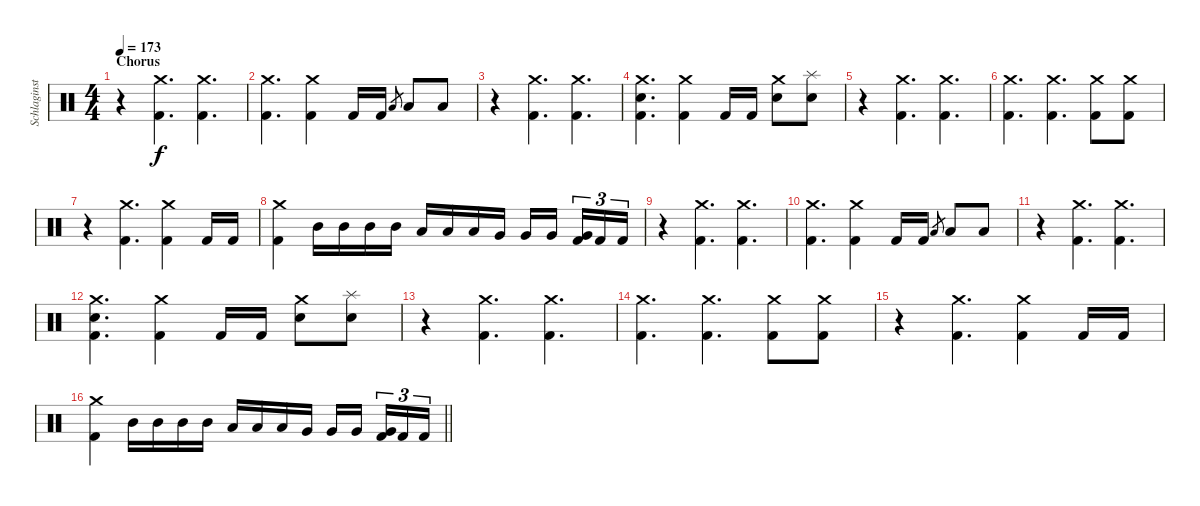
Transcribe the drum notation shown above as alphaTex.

\track ("Schlaginstrumente - Auswahl" "Schlaginst") {instrument percussion}
\staff {score}
\articulation defaults
\ts (4 4)
\section ("" "Chorus")
\tempo 173
\clef neutral
\ks c
r.4{dy fff} ("Crash medium (hit)" "Kick (hit) 2").4{d dy f} ("Crash medium (hit)" "Kick (hit) 2").4{d} |
("Crash medium (hit)" "Kick (hit) 2").4{d} ("Crash medium (hit)" "Kick (hit) 2").4 "Kick (hit) 2".16 "Kick (hit) 2".16 "Low Tom (hit)".8{gr} "Low Tom (hit)".8 "Low Tom (hit)".8 |
r.4 ("Crash medium (hit)" "Kick (hit) 2").4{d} ("Crash medium (hit)" "Kick (hit) 2").4{d} |
("Crash medium (hit)" "Electric Snare (hit)" "Kick (hit) 2").4{d} ("Crash medium (hit)" "Kick (hit) 2").4 "Kick (hit) 2".16 "Kick (hit) 2".16 ("Crash medium (hit)" "Electric Snare (hit)").8 ("Splash (hit)" "Electric Snare (hit)").8 |
r.4 ("Crash medium (hit)" "Kick (hit) 2").4{d} ("Crash medium (hit)" "Kick (hit) 2").4{d} |
("Crash medium (hit)" "Kick (hit) 2").4{d} ("Crash medium (hit)" "Kick (hit) 2").4{d} ("Crash medium (hit)" "Kick (hit) 2").8 ("Crash medium (hit)" "Kick (hit) 2").8 |
r.4 ("Crash medium (hit)" "Kick (hit) 2").4{d} ("Crash medium (hit)" "Kick (hit) 2").4 "Kick (hit) 2".16 "Kick (hit) 2".16 |
("Crash medium (hit)" "Kick (hit) 2").4 "Mid Tom (hit)".16 "Mid Tom (hit)".16 "Mid Tom (hit)".16 "Mid Tom (hit)".16 "Low Tom (hit)".16 "Low Tom (hit)".16 "Low Tom (hit)".16 "Very Low Tom (hit)".16 "Very Low Tom (hit)".16 "Very Low Tom (hit)".16{beam splitsecondary} ("Very Low Tom (hit)" "Kick (hit) 2").16{tu (3 2)} "Kick (hit) 2".16{tu (3 2)} "Kick (hit) 2".16{tu (3 2)} |
r.4 ("Crash medium (hit)" "Kick (hit) 2").4{d} ("Crash medium (hit)" "Kick (hit) 2").4{d} |
("Crash medium (hit)" "Kick (hit) 2").4{d} ("Crash medium (hit)" "Kick (hit) 2").4 "Kick (hit) 2".16 "Kick (hit) 2".16 "Low Tom (hit)".8{gr} "Low Tom (hit)".8 "Low Tom (hit)".8 |
r.4 ("Crash medium (hit)" "Kick (hit) 2").4{d} ("Crash medium (hit)" "Kick (hit) 2").4{d} |
("Crash medium (hit)" "Electric Snare (hit)" "Kick (hit) 2").4{d} ("Crash medium (hit)" "Kick (hit) 2").4 "Kick (hit) 2".16 "Kick (hit) 2".16 ("Crash medium (hit)" "Electric Snare (hit)").8 ("Splash (hit)" "Electric Snare (hit)").8 |
r.4 ("Crash medium (hit)" "Kick (hit) 2").4{d} ("Crash medium (hit)" "Kick (hit) 2").4{d} |
("Crash medium (hit)" "Kick (hit) 2").4{d} ("Crash medium (hit)" "Kick (hit) 2").4{d} ("Crash medium (hit)" "Kick (hit) 2").8 ("Crash medium (hit)" "Kick (hit) 2").8 |
r.4 ("Crash medium (hit)" "Kick (hit) 2").4{d} ("Crash medium (hit)" "Kick (hit) 2").4 "Kick (hit) 2".16 "Kick (hit) 2".16 |
\barLineRight lightlight
("Crash medium (hit)" "Kick (hit) 2").4 "Mid Tom (hit)".16 "Mid Tom (hit)".16 "Mid Tom (hit)".16 "Mid Tom (hit)".16 "Low Tom (hit)".16 "Low Tom (hit)".16 "Low Tom (hit)".16 "Very Low Tom (hit)".16 "Very Low Tom (hit)".16 "Very Low Tom (hit)".16{beam splitsecondary} ("Very Low Tom (hit)" "Kick (hit) 2").16{tu (3 2)} "Kick (hit) 2".16{tu (3 2)} "Kick (hit) 2".16{tu (3 2)}
